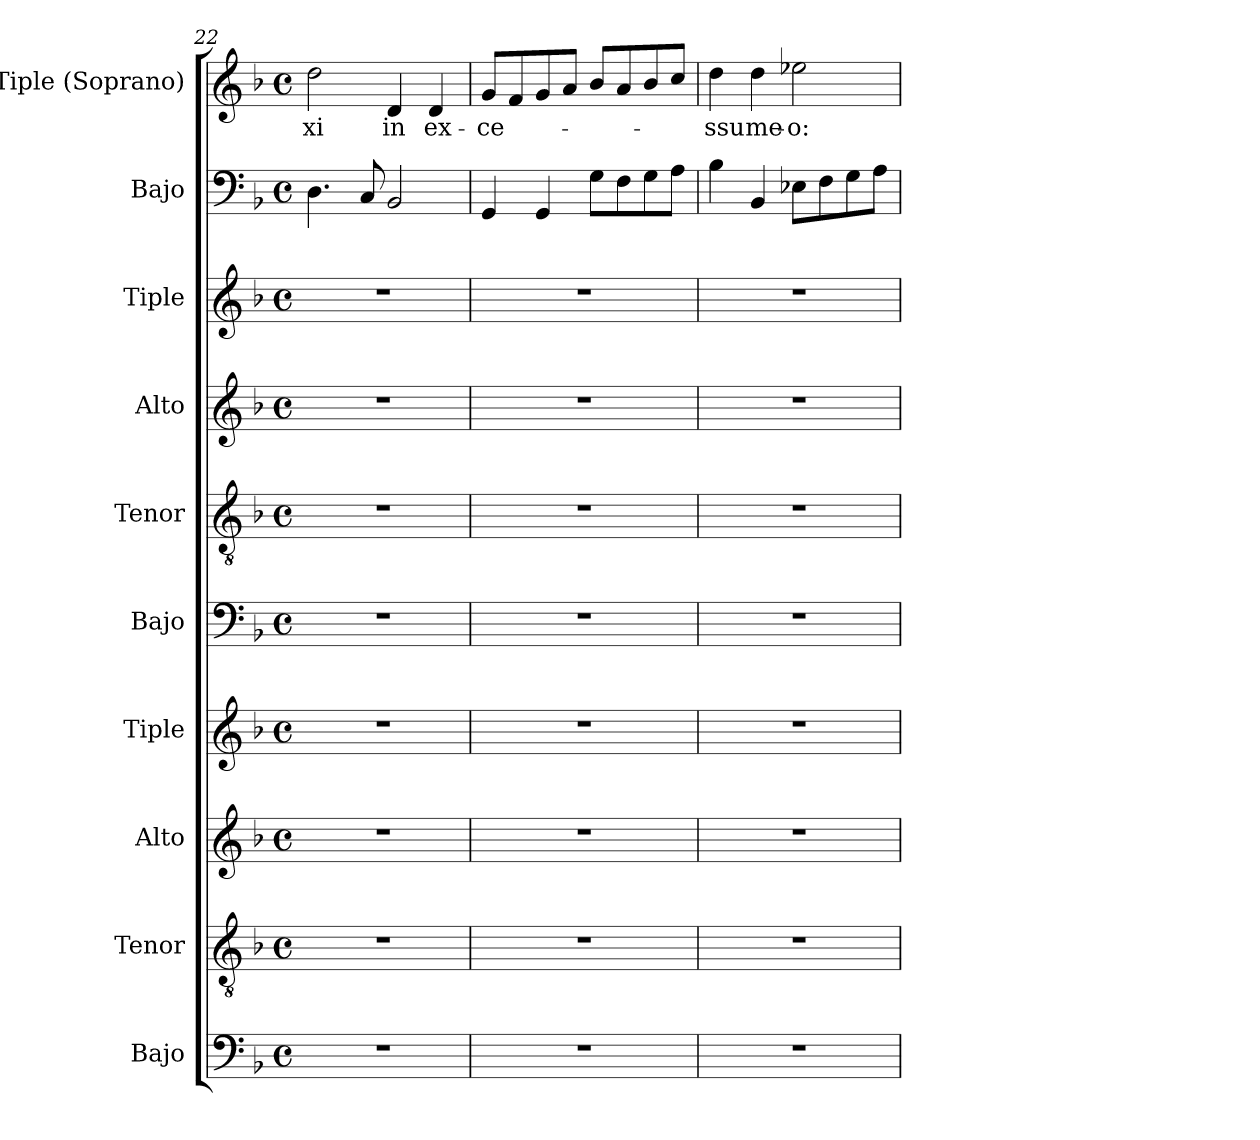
**kern	**kern	**kern	**kern	**kern	**kern	**kern	**kern	**kern	**kern	**text
*part10	*part9	*part8	*part7	*part6	*part5	*part4	*part3	*part2	*part1	*part1
*staff10	*staff9	*staff8	*staff7	*staff6	*staff5	*staff4	*staff3	*staff2	*staff1	*staff1
*I"Bajo	*I"Tenor	*I"Alto	*I"Tiple	*I"Bajo	*I"Tenor	*I"Alto	*I"Tiple	*I"Bajo	*I"Tiple (Soprano)	*
*I'B.	*I'T.	*I'A.	*	*I'B.	*I'T.	*I'A.	*	*I'B.	*I'S.	*
*clefF4	*clefGv2	*clefG2	*clefG2	*clefF4	*clefGv2	*clefG2	*clefG2	*clefF4	*clefG2	*
*	*ITrd7c12	*	*	*	*ITrd7c12	*	*	*	*	*
*k[b-]	*k[b-]	*k[b-]	*k[b-]	*k[b-]	*k[b-]	*k[b-]	*k[b-]	*k[b-]	*k[b-]	*
*F:	*F:	*F:	*F:	*F:	*F:	*F:	*F:	*F:	*F:	*
*M4/4	*M4/4	*M4/4	*M4/4	*M4/4	*M4/4	*M4/4	*M4/4	*M4/4	*M4/4	*
*met(c)	*met(c)	*met(c)	*met(c)	*met(c)	*met(c)	*met(c)	*met(c)	*met(c)	*met(c)	*
=22	=22	=22	=22	=22	=22	=22	=22	=22	=22	=22
!	!	!	!	!	!	!	!	!	!	!LO:LY:b:color=#000000
1r	1r	1r	1r	1r	1r	1r	1r	4.Di\	2ddi\	-xi
.	.	.	.	.	.	.	.	8Ci/	.	.
!	!	!	!	!	!	!	!	!	!	!LO:LY:b:color=#000000
.	.	.	.	.	.	.	.	2BB-i/	4di/	in
!	!	!	!	!	!	!	!	!	!	!LO:LY:b:color=#000000
.	.	.	.	.	.	.	.	.	4di/	ex-
=23	=23	=23	=23	=23	=23	=23	=23	=23	=23	=23
!	!	!	!	!	!	!	!	!	!	!LO:LY:b:color=#000000
1r	1r	1r	1r	1r	1r	1r	1r	4GGi/	8gi/L	-ce-
.	.	.	.	.	.	.	.	.	8fi/	.
.	.	.	.	.	.	.	.	4GGi/	8gi/	.
.	.	.	.	.	.	.	.	.	8ai/J	.
.	.	.	.	.	.	.	.	8Gi\L	8b-i/L	.
.	.	.	.	.	.	.	.	8Fi\	8ai/	.
.	.	.	.	.	.	.	.	8Gi\	8b-i/	.
.	.	.	.	.	.	.	.	8Ai\J	8cci/J	.
=24	=24	=24	=24	=24	=24	=24	=24	=24	=24	=24
!	!	!	!	!	!	!	!	!	!	!LO:LY:b:color=#000000
1r	1r	1r	1r	1r	1r	1r	1r	4B-i\	4ddi\	-ssu
!	!	!	!	!	!	!	!	!	!	!LO:LY:b:color=#000000
.	.	.	.	.	.	.	.	4BB-i/	4ddi\	me-
!	!	!	!	!	!	!	!	!	!	!LO:LY:b:color=#000000
.	.	.	.	.	.	.	.	8E-Xi\L	2ee-Xi\	-o:
.	.	.	.	.	.	.	.	8Fi\	.	.
.	.	.	.	.	.	.	.	8Gi\	.	.
.	.	.	.	.	.	.	.	8Ai\J	.	.
=	=	=	=	=	=	=	=	=	=	=
*-	*-	*-	*-	*-	*-	*-	*-	*-	*-	*-
